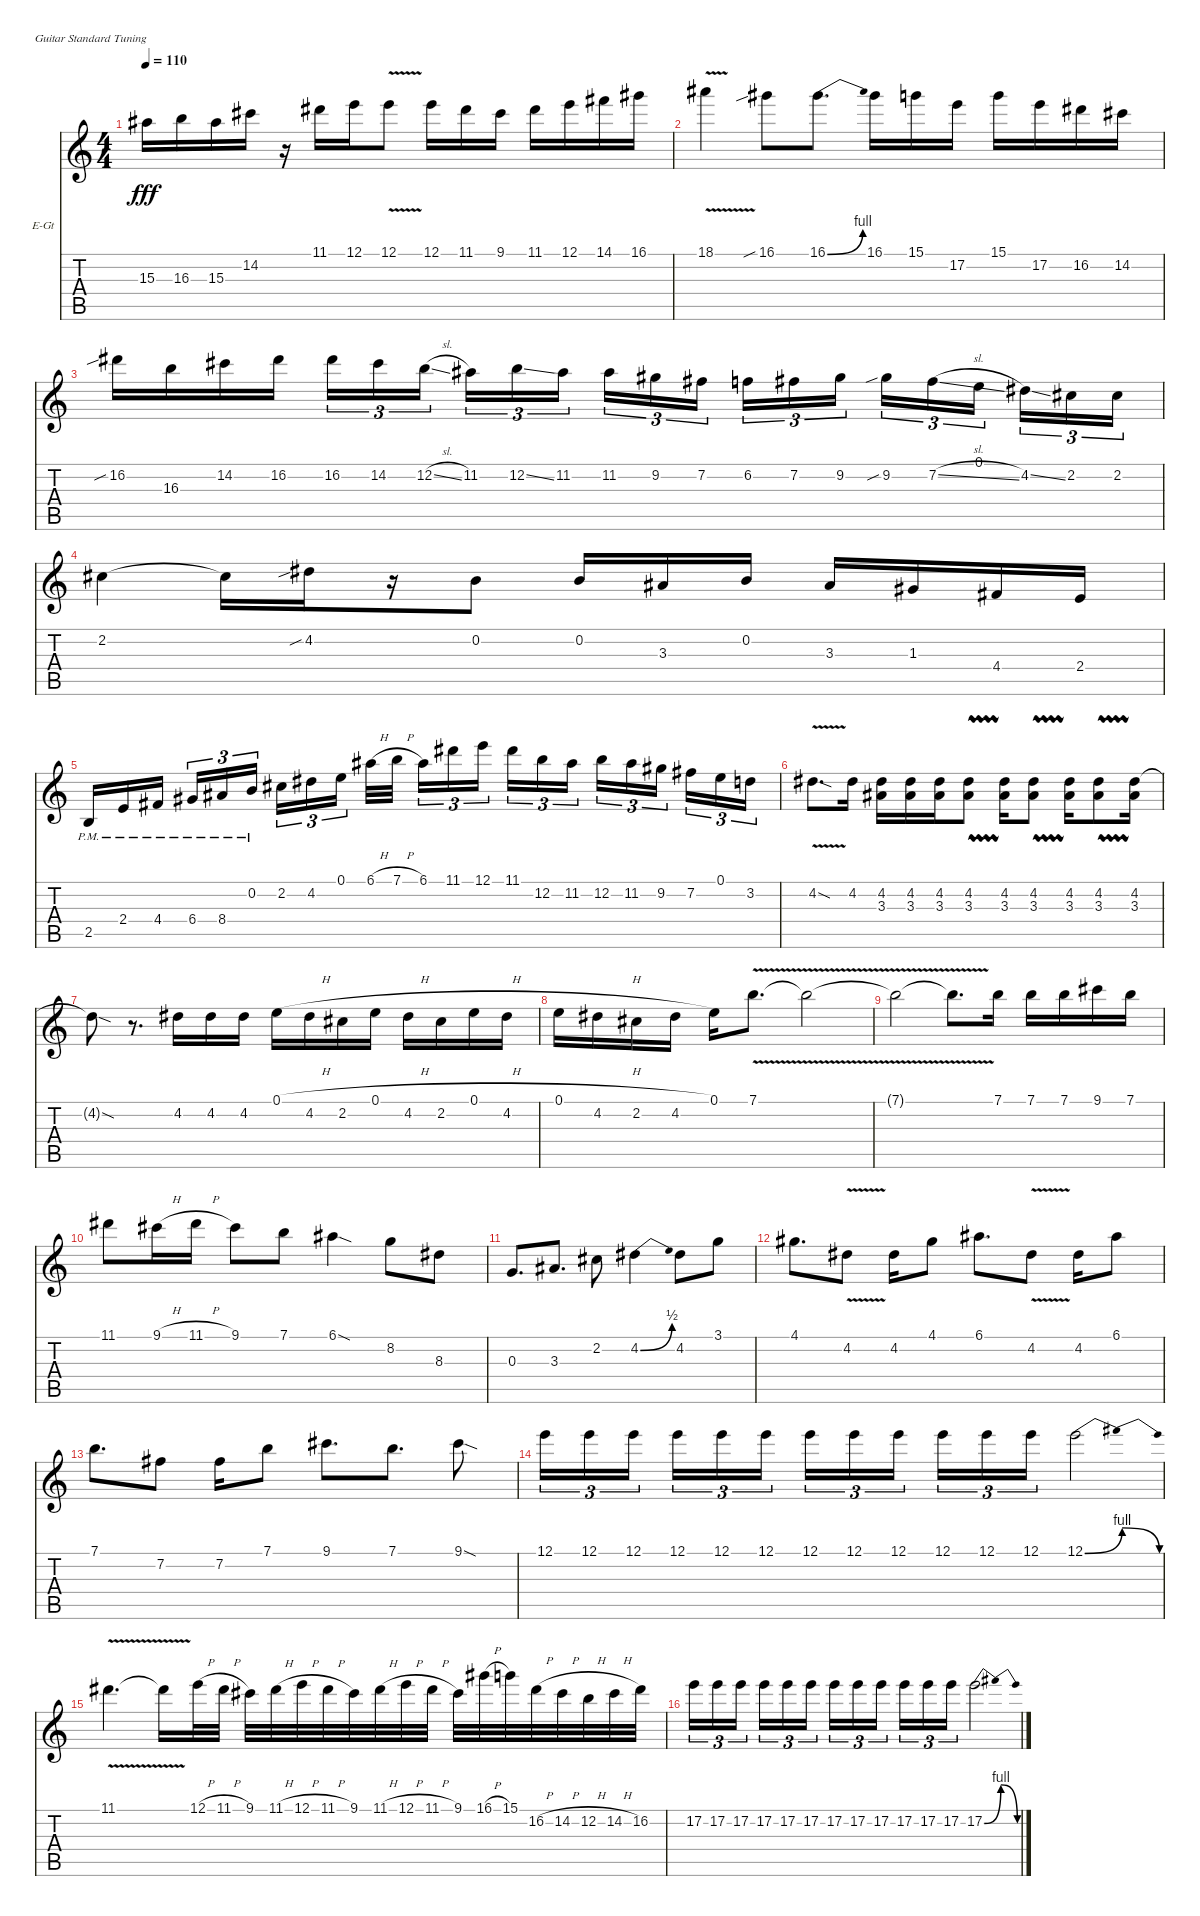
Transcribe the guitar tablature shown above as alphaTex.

\defaultSystemsLayout 4
\bracketExtendMode nobrackets
\firstSystemTrackNameOrientation horizontal
\otherSystemsTrackNameOrientation horizontal
\track ("Гитара" "E-Gt") {instrument electricguitarjazz}
\staff {score tabs}
\tuning (E4 B3 G3 D3 A2 E2)
\ts (4 4)
\tempo 110
\clef g2
\ks c
15.3.16{dy fff} 16.3.16 15.3.16 14.2.16 r.16 11.1.16 12.1.16 12.1{v}.8 12.1.16 11.1.16 9.1.16 11.1.16 12.1.16 14.1.16 16.1.16 |
18.1{v}.4 16.1{sib}.8 16.1{be (bend 0 0 15 4)}.8{d} 16.1.16 15.1.16 17.2.16 15.1.16 17.2.16 16.2.16 14.2.16 |
16.2{sib}.16 16.3.16 14.2.16 16.2.16 16.2.16{tu (3 2)} 14.2.16{tu (3 2)} 12.2{sl}.16{tu (3 2)} 11.2.16{tu (3 2)} 12.2{ss}.16{tu (3 2)} 11.2.16{tu (3 2)} 11.2.16{tu (3 2)} 9.2.16{tu (3 2)} 7.2.16{tu (3 2)} 6.2.16{tu (3 2)} 7.2.16{tu (3 2)} 9.2.16{tu (3 2)} 9.2{sib}.16{tu (3 2)} 7.2{sl}.16{tu (3 2)} 0.1.16{tu (3 2)} 4.2{ss}.16{tu (3 2)} 2.2.16{tu (3 2)} 2.2.16{tu (3 2)} |
2.2.4 2.2{t}.16 4.2{sib}.16 r.16 0.2.8 0.2.16 3.3.16 0.2.16 3.3.16 1.3.16 4.4.16 2.4.16 |
2.5{pm}.16 2.4{pm}.16 4.4{pm}.16 6.4{pm}.16{tu (3 2)} 8.4{pm}.16{tu (3 2)} 0.2{pm}.16{tu (3 2)} 2.2.16{tu (3 2)} 4.2.16{tu (3 2)} 0.1.16{tu (3 2)} 6.1{h}.32 7.1{h}.32 6.1.16{tu (3 2)} 11.1.16{tu (3 2)} 12.1.16{tu (3 2)} 11.1.16{tu (3 2)} 12.2.16{tu (3 2)} 11.2.16{tu (3 2)} 12.2.16{tu (3 2)} 11.2.16{tu (3 2)} 9.2.16{tu (3 2)} 7.2.16{tu (3 2)} 0.1.16{tu (3 2)} 3.2.16{tu (3 2)} |
4.2{v sod}.8{d} 4.2.16 (4.2 3.3).16 (4.2 3.3).16 (4.2 3.3).16 (4.2{vw} 3.3).8 (4.2 3.3).16 (4.2{vw} 3.3).8 (4.2 3.3).16 (4.2{vw} 3.3).8 (4.2 3.3).16 |
4.2{sod t}.8 r.8{d} 4.2.16 4.2.16 4.2.16 0.1{h}.16 4.2.16 2.2.16 0.1{h}.16 4.2.16 2.2.16 0.1{h}.16 4.2.16 |
0.1{h}.16 4.2.16 2.2.16 4.2.16 0.1.16 7.1{v}.8{d} 7.1{v t}.2 |
7.1{v t}.2 7.1{v t}.8{d} 7.1.16 7.1.16 7.1.16 9.1.16 7.1.16 |
11.1.8 9.1{h}.16 11.1{h}.16 9.1.8 7.1.8 6.1{sod}.4 8.2.8 8.3.8 |
0.3.8{d} 3.3.8{d} 2.2.8 4.2{be (bend 0 0 15 2)}.4 4.2.8 3.1.8 |
4.1.8{d} 4.2{v}.8 4.2.16 4.1.8 6.1.8{d} 4.2{v}.8 4.2.16 6.1.8 |
7.1.8{d} 7.2.8 7.2.16 7.1.8 9.1.8{d} 7.1.8{d} 9.1{sod}.8 |
12.1.16{tu (3 2)} 12.1.16{tu (3 2)} 12.1.16{tu (3 2)} 12.1.16{tu (3 2)} 12.1.16{tu (3 2)} 12.1.16{tu (3 2)} 12.1.16{tu (3 2)} 12.1.16{tu (3 2)} 12.1.16{tu (3 2)} 12.1.16{tu (3 2)} 12.1.16{tu (3 2)} 12.1.16{tu (3 2)} 12.1{be (bendrelease 0 0 10.2 4 30.599999999999998 4 59.4 0)}.2 |
11.1{v}.4{d} 11.1{v t}.16 12.1{h}.32 11.1{h}.32 9.1.32 11.1{h}.32 12.1{h}.32 11.1{h}.32 9.1.32 11.1{h}.32 12.1{h}.32 11.1{h}.32 9.1.32 16.1{h}.32 15.1.32 16.2{h}.32 14.2{h}.32 12.2{h}.32 14.2{h}.32 16.2.32 |
17.2.16{tu (3 2)} 17.2.16{tu (3 2)} 17.2.16{tu (3 2)} 17.2.16{tu (3 2)} 17.2.16{tu (3 2)} 17.2.16{tu (3 2)} 17.2.16{tu (3 2)} 17.2.16{tu (3 2)} 17.2.16{tu (3 2)} 17.2.16{tu (3 2)} 17.2.16{tu (3 2)} 17.2.16{tu (3 2)} 17.2{be (bendrelease 0 0 10.2 4 30.599999999999998 4 59.4 0)}.2
